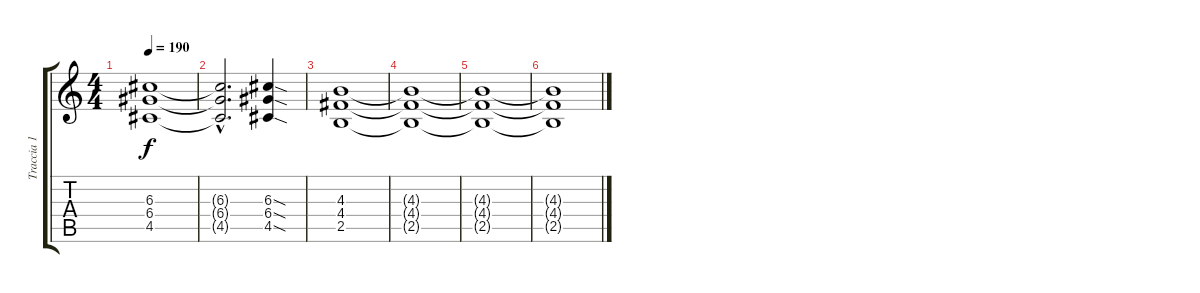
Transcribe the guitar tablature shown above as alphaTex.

\track ("Traccia 1" "Traccia 1") {instrument distortionguitar}
\staff {score tabs}
\tuning (E4 B3 G3 D3 A2 E2) {hide}
\ts (4 4)
\tempo 190
\clef g2
\ks c
(6.3 6.4 4.5).1{dy f} |
(6.3{hac t} 6.4{hac t} 4.5{hac t}).2{d} (6.3{sod} 6.4{sod} 4.5{sod}).4 |
(4.3 4.4 2.5).1 |
(4.3{t} 4.4{t} 2.5{t}).1 |
(4.3{t} 4.4{t} 2.5{t}).1 |
(4.3{t} 4.4{t} 2.5{t}).1
